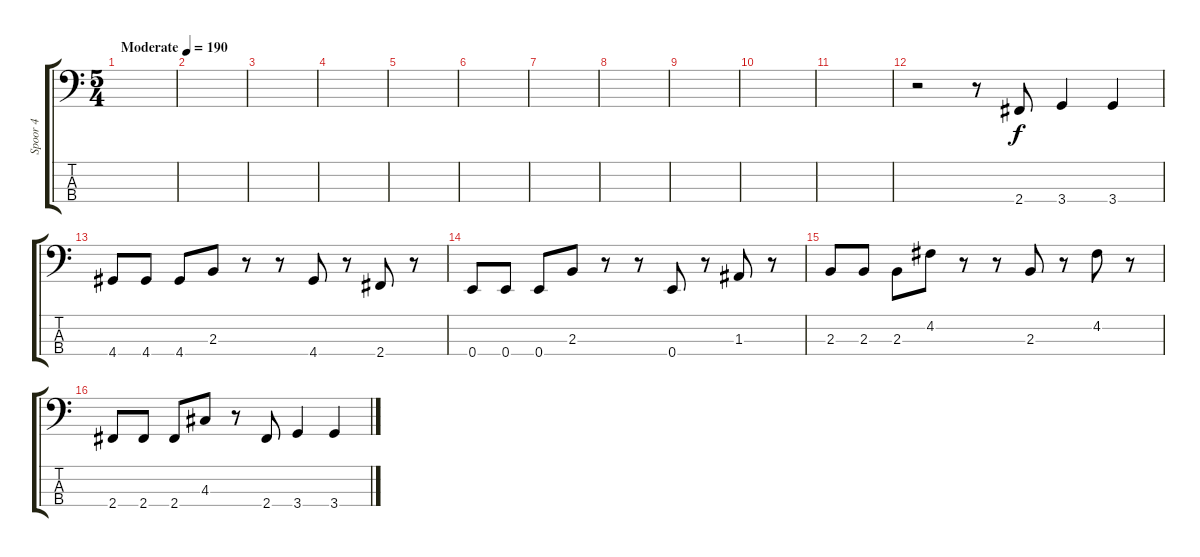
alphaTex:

\track ("Spoor 4" "Spoor 4") {instrument electricbassfinger}
\staff {score tabs}
\tuning (G2 D2 A1 E1) {hide}
\ts (5 4)
\tempo (190 "Moderate")
\clef f4
\ks c
|
|
|
|
|
|
|
|
|
|
|
r.2 r.8 2.4.8 3.4.4 3.4.4 |
4.4.8 4.4.8 4.4.8 2.3.8 r.8 r.8 4.4.8 r.8 2.4.8 r.8 |
0.4.8 0.4.8 0.4.8 2.3.8 r.8 r.8 0.4.8 r.8 1.3.8 r.8 |
2.3.8 2.3.8 2.3.8 4.2.8 r.8 r.8 2.3.8 r.8 4.2.8 r.8 |
2.4.8 2.4.8 2.4.8 4.3.8 r.8 2.4.8 3.4.4 3.4.4
